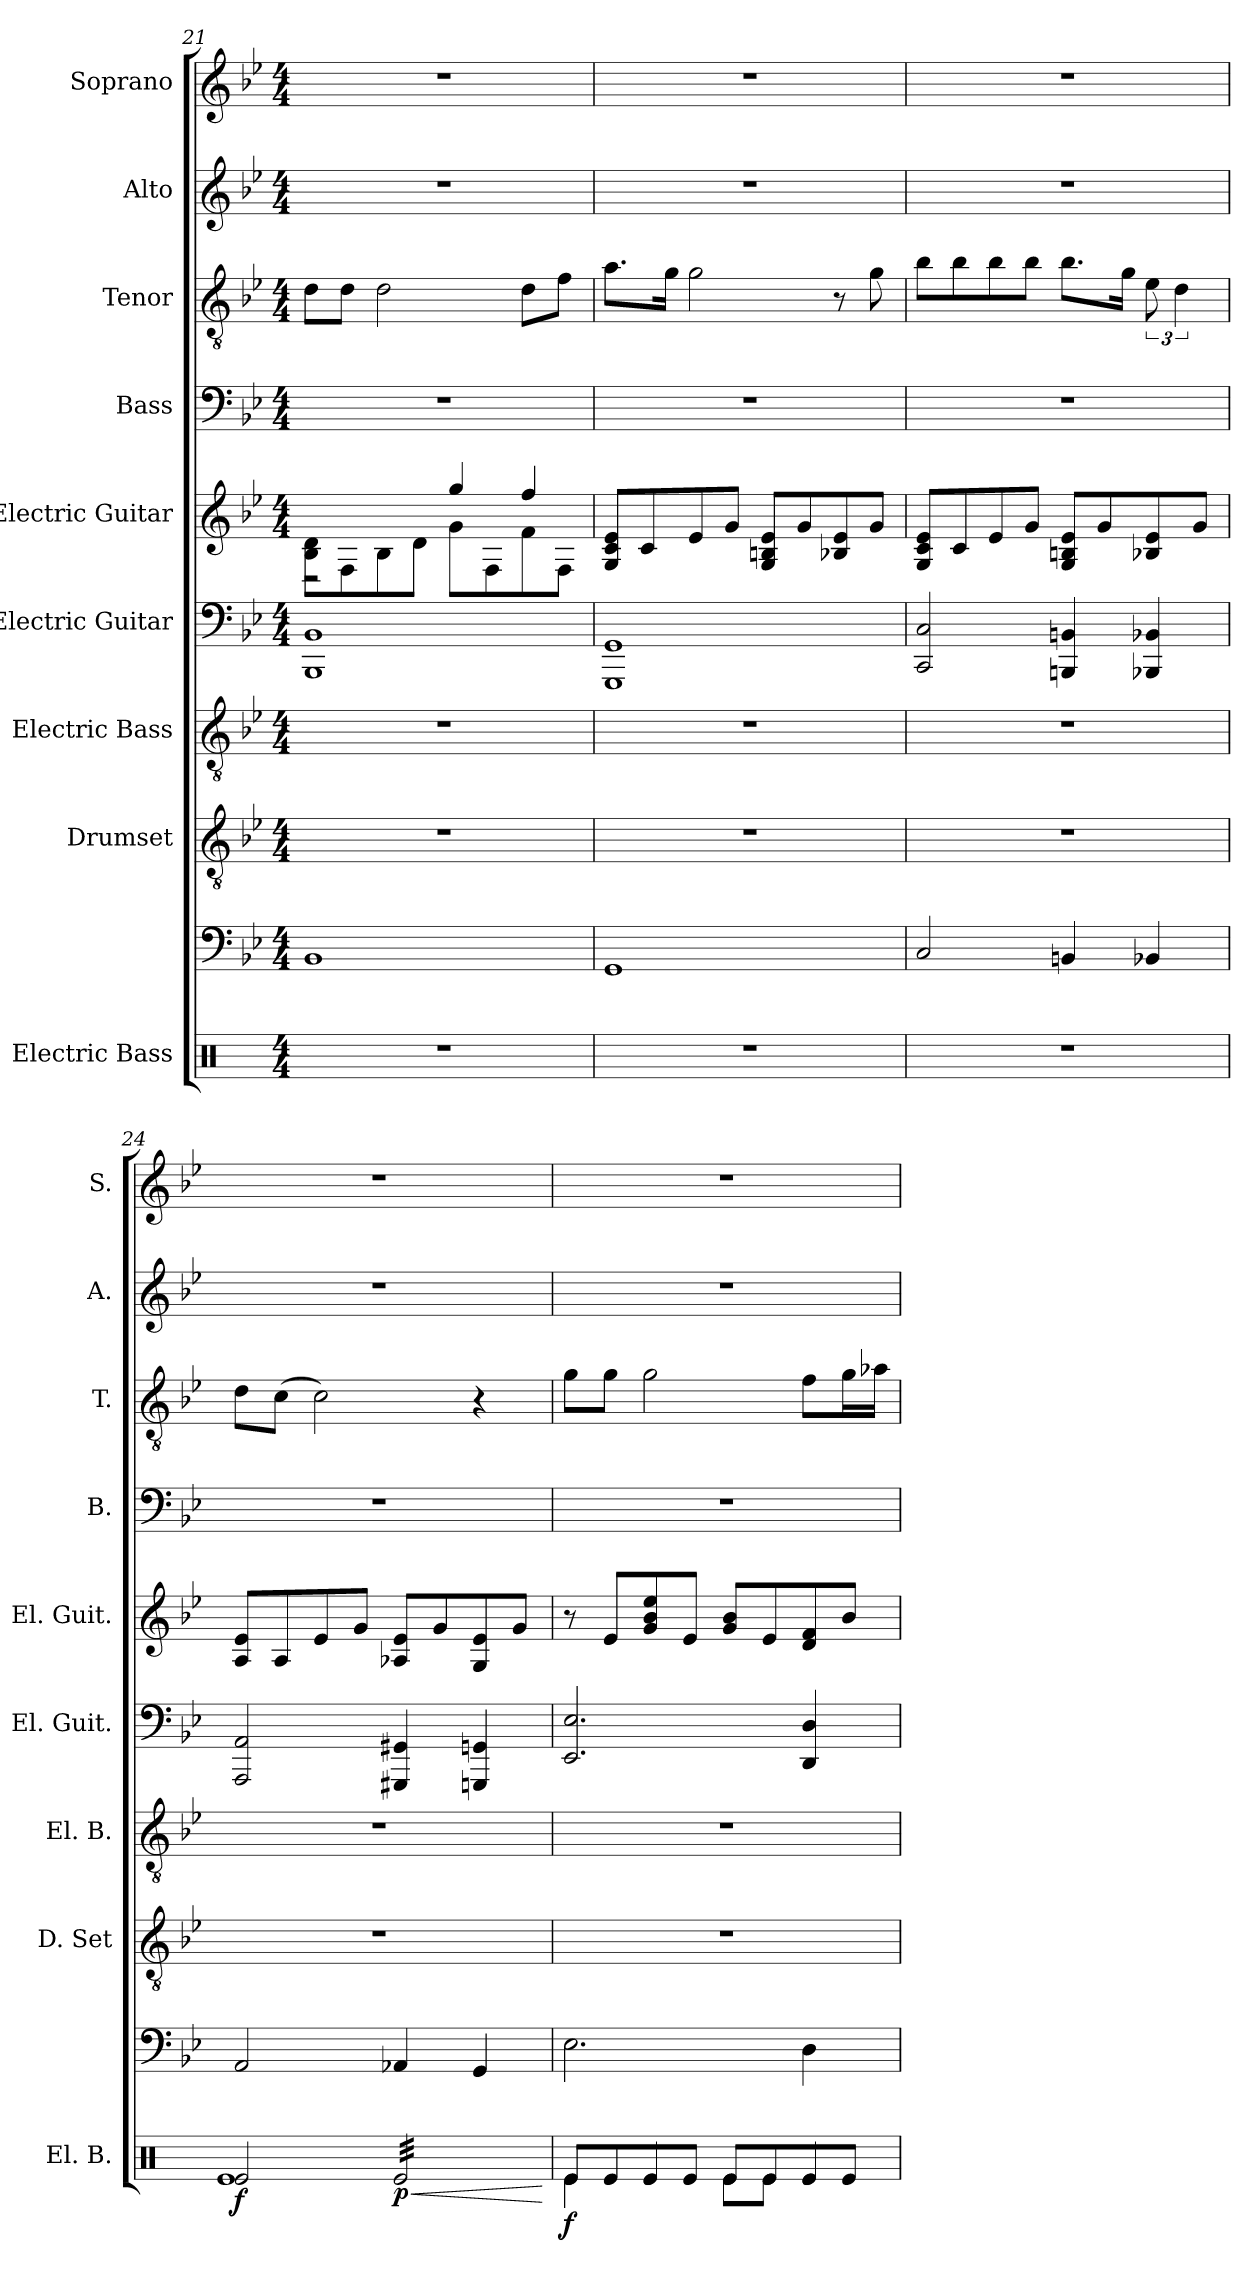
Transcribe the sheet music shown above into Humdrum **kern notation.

**kern	**kern	**dynam	**kern	**kern	**kern	**kern	**kern	**kern	**kern	**kern
*part9	*part9	*part9	*part8	*part7	*part6	*part5	*part4	*part3	*part2	*part1
*staff10	*staff9	*staff9/10	*staff8	*staff7	*staff6	*staff5	*staff4	*staff3	*staff2	*staff1
*I"Electric Bass	*	*	*I"Drumset	*I"Electric Bass	*I"Electric Guitar	*I"Electric Guitar	*I"Bass	*I"Tenor	*I"Alto	*I"Soprano
*I'El. B.	*	*	*I'D. Set	*I'El. B.	*I'El. Guit.	*I'El. Guit.	*I'B.	*I'T.	*I'A.	*I'S.
*clefX	*clefF4	*	*clefGv2	*clefGv2	*clefF4	*clefG2	*clefF4	*clefGv2	*clefG2	*clefG2
*k[]	*k[b-e-]	*	*k[b-e-]	*k[b-e-]	*k[b-e-]	*k[b-e-]	*k[b-e-]	*k[b-e-]	*k[b-e-]	*k[b-e-]
*M4/4	*M4/4	*	*M4/4	*M4/4	*M4/4	*M4/4	*M4/4	*M4/4	*M4/4	*M4/4
=21	=21	=21	=21	=21	=21	=21	=21	=21	=21	=21
*	*	*	*	*	*	*^	*	*	*	*
*	*	*	*	*	*	*	*^	*	*	*	*
1r	1BB-	.	1r	1r	1BBB- 1BB-	4ryy	8B-\ 8d\L	2r	1r	8d\L	1r	1r
.	.	.	.	.	.	.	8F\	.	.	8d\J	.	.
.	.	.	.	.	.	2.ryy	8B-\	.	.	2d\	.	.
.	.	.	.	.	.	.	8d\J	.	.	.	.	.
.	.	.	.	.	.	.	8g\L	4gg/	.	.	.	.
.	.	.	.	.	.	.	8F\	.	.	.	.	.
.	.	.	.	.	.	.	8f\	4ff/	.	8d\L	.	.
.	.	.	.	.	.	.	8F\J	.	.	8f\J	.	.
*	*	*	*	*	*	*v	*v	*v	*	*	*	*
=22	=22	=22	=22	=22	=22	=22	=22	=22	=22	=22
1r	1GG	.	1r	1r	1GGG 1GG	8G/ 8c/ 8e-/L	1r	8.a\L	1r	1r
.	.	.	.	.	.	8c/	.	.	.	.
.	.	.	.	.	.	.	.	16g\Jk	.	.
.	.	.	.	.	.	8e-/	.	2g\	.	.
.	.	.	.	.	.	8g/J	.	.	.	.
.	.	.	.	.	.	8G/ 8Bn/ 8e-/L	.	.	.	.
.	.	.	.	.	.	8g/	.	.	.	.
.	.	.	.	.	.	8B-X/ 8e-/	.	8r	.	.
.	.	.	.	.	.	8g/J	.	8g\	.	.
!!LO:PB:g=z
=23	=23	=23	=23	=23	=23	=23	=23	=23	=23	=23
1r	2C/	.	1r	1r	2CC/ 2C/	8G/ 8c/ 8e-/L	1r	8b-\L	1r	1r
.	.	.	.	.	.	8c/	.	8b-\	.	.
.	.	.	.	.	.	8e-/	.	8b-\	.	.
.	.	.	.	.	.	8g/J	.	8b-\J	.	.
.	4BBn/	.	.	.	4BBBn/ 4BBn/	8G/ 8Bn/ 8e-/L	.	8.b-\L	.	.
.	.	.	.	.	.	8g/	.	.	.	.
.	.	.	.	.	.	.	.	16g\Jk	.	.
.	4BB-X/	.	.	.	4BBB-X/ 4BB-X/	8B-X/ 8e-/	.	12e-\	.	.
.	.	.	.	.	.	.	.	6d\	.	.
.	.	.	.	.	.	8g/J	.	.	.	.
=24	=24	=24	=24	=24	=24	=24	=24	=24	=24	=24
*^	*	*	*	*	*	*	*	*	*	*
!	!	!	!LO:DY:b=2	!	!	!	!	!	!	!	!
2Re/	1Re	2AA/	f	1r	1r	2AAA/ 2AA/	8A/ 8e-/L	1r	8d\L	1r	1r
.	.	.	.	.	.	.	8A/	.	(8c\J	.	.
.	.	.	.	.	.	.	8e-/	.	2c\)	.	.
.	.	.	.	.	.	.	8g/J	.	.	.	.
!	!	!	!LO:HP:b=2	!	!	!	!	!	!	!	!
!	!	!	!LO:DY:n=1:b=2	!	!	!	!	!	!	!	!
*tremolo	*	*	*	*	*	*	*	*	*	*	*
32Re/LLL	.	4AA-X/	< p	.	.	4GGG#X/ 4GG#X/	8A-X/ 8e-/L	.	.	.	.
32Re/	.	.	.	.	.	.	.	.	.	.	.
32Re/	.	.	.	.	.	.	.	.	.	.	.
32Re/	.	.	.	.	.	.	.	.	.	.	.
32Re/	.	.	.	.	.	.	8g/	.	.	.	.
32Re/	.	.	.	.	.	.	.	.	.	.	.
32Re/	.	.	.	.	.	.	.	.	.	.	.
32Re/	.	.	.	.	.	.	.	.	.	.	.
32Re/	.	4GG/	.	.	.	4GGGn/ 4GGn/	8G/ 8e-/	.	4r	.	.
32Re/	.	.	.	.	.	.	.	.	.	.	.
32Re/	.	.	.	.	.	.	.	.	.	.	.
32Re/	.	.	.	.	.	.	.	.	.	.	.
32Re/	.	.	.	.	.	.	8g/J	.	.	.	.
32Re/	.	.	.	.	.	.	.	.	.	.	.
32Re/	.	.	.	.	.	.	.	.	.	.	.
32Re/JJJ	.	.	.	.	.	.	.	.	.	.	.
*Xtremolo	*	*	*	*	*	*	*	*	*	*	*
*v	*v	*	*	*	*	*	*	*	*	*	*
.	.	[	.	.	.	.	.	.	.	.
=25	=25	=25	=25	=25	=25	=25	=25	=25	=25	=25
*^	*	*	*	*	*	*	*	*	*	*
!	!	!	!LO:DY:b=2	!	!	!	!	!	!	!	!
8Re/L	4Re\	2.E-\	f	1r	1r	2.EE-/ 2.E-/	8r	1r	8g\L	1r	1r
8Re/	.	.	.	.	.	.	8e-/L	.	8g\J	.	.
8Re/	4Re/	.	.	.	.	.	8g/ 8b-/ 8ee-/	.	2g\	.	.
8Re/J	.	.	.	.	.	.	8e-/J	.	.	.	.
8Re/L	8Re\L	.	.	.	.	.	8g/ 8b-/L	.	.	.	.
8Re/	8Re\J	.	.	.	.	.	8e-/	.	.	.	.
8Re/	4Re/	4D\	.	.	.	4DD/ 4D/	8d/ 8f/	.	8f\L	.	.
8Re/J	.	.	.	.	.	.	8b-/J	.	16g\L	.	.
.	.	.	.	.	.	.	.	.	16a-X\JJ	.	.
*v	*v	*	*	*	*	*	*	*	*	*	*
=	=	=	=	=	=	=	=	=	=	=
*-	*-	*-	*-	*-	*-	*-	*-	*-	*-	*-
